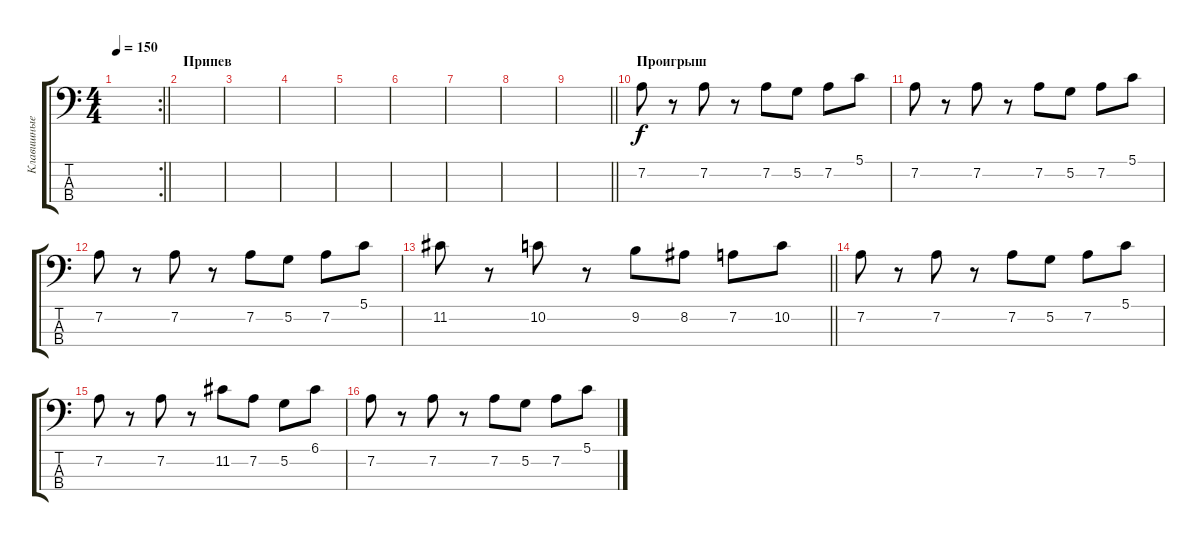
\track ("Клавишные 4" "Клавишные ") {instrument synthbass1}
\staff {score tabs}
\tuning (G2 D2 A1 E1) {hide}
\rc 2
\ts (4 4)
\tempo 150
\clef f4
\barLineRight lightlight
\ks c
|
\section ("" "Припев")
|
|
|
|
|
|
|
\barLineRight lightlight
|
\section ("" "Проигрыш")
7.2.8 r.8 7.2.8 r.8 7.2.8 5.2.8 7.2.8 5.1.8 |
7.2.8 r.8 7.2.8 r.8 7.2.8 5.2.8 7.2.8 5.1.8 |
7.2.8 r.8 7.2.8 r.8 7.2.8 5.2.8 7.2.8 5.1.8 |
\barLineRight lightlight
11.2.8 r.8 10.2.8 r.8 9.2.8 8.2.8 7.2.8 10.2.8 |
7.2.8 r.8 7.2.8 r.8 7.2.8 5.2.8 7.2.8 5.1.8 |
7.2.8 r.8 7.2.8 r.8 11.2.8 7.2.8 5.2.8 6.1.8 |
7.2.8 r.8 7.2.8 r.8 7.2.8 5.2.8 7.2.8 5.1.8
